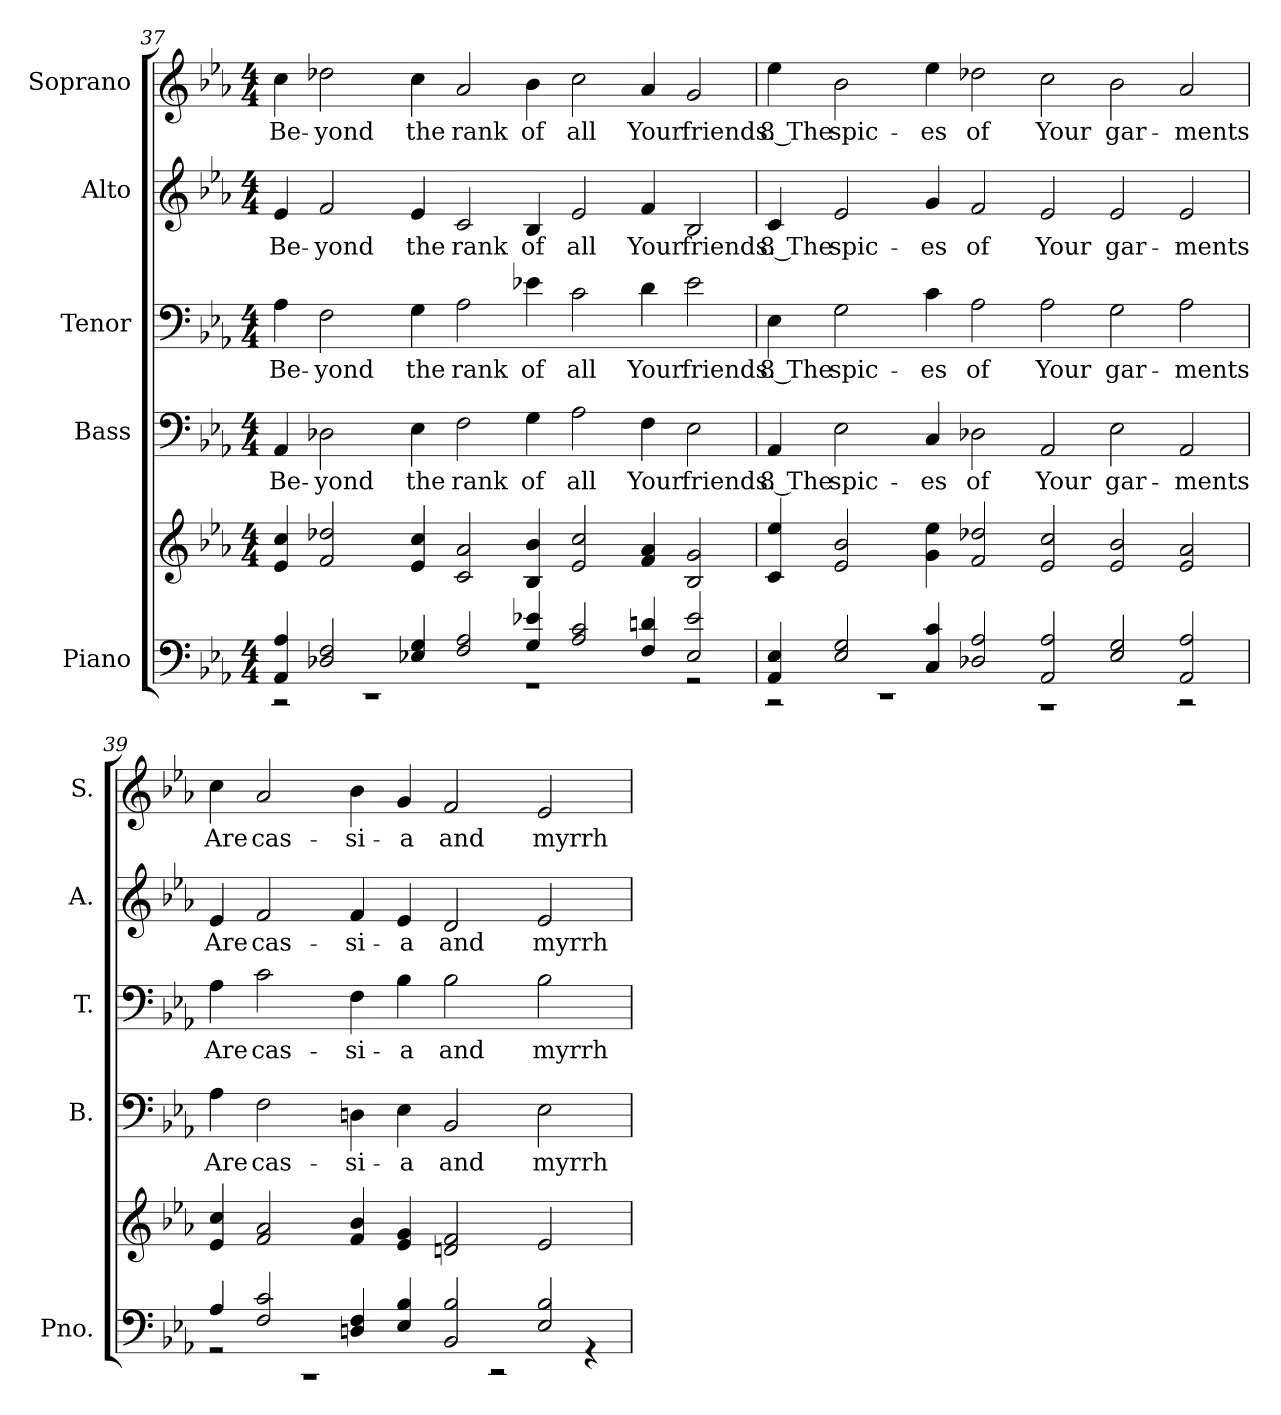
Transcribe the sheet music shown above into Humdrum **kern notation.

**kern	**kern	**kern	**text	**kern	**text	**kern	**text	**kern	**text
*part5	*part5	*part4	*part4	*part3	*part3	*part2	*part2	*part1	*part1
*staff6	*staff5	*staff4	*staff4	*staff3	*staff3	*staff2	*staff2	*staff1	*staff1
*I"Piano	*	*I"Bass	*	*I"Tenor	*	*I"Alto	*	*I"Soprano	*
*I'Pno.	*	*I'B.	*	*I'T.	*	*I'A.	*	*I'S.	*
*clefF4	*clefG2	*clefF4	*	*clefF4	*	*clefG2	*	*clefG2	*
*k[b-e-a-]	*k[b-e-a-]	*k[b-e-a-]	*	*k[b-e-a-]	*	*k[b-e-a-]	*	*k[b-e-a-]	*
*E-:	*E-:	*E-:	*	*E-:	*	*E-:	*	*E-:	*
*M4/4	*M4/4	*M4/4	*	*M4/4	*	*M4/4	*	*M4/4	*
=37	=37	=37	=37	=37	=37	=37	=37	=37	=37
*^	*	*	*	*	*	*	*	*	*
!	!	!	!	!LO:LY:b:color=#000000	!	!	!	!	!	!
!	!	!	!	!	!	!LO:LY:b:color=#000000	!	!	!	!
!	!	!	!	!	!	!	!	!LO:LY:b:color=#000000	!	!
!	!	!	!	!	!	!	!	!	!	!LO:LY:b:color=#000000
4AA-i/ 4A-i	2r	4e-i/ 4cci	4AA-i/	Be-	4A-i\	Be-	4e-i/	Be-	4cci\	Be-
!	!	!	!	!LO:LY:b:color=#000000	!	!	!	!	!	!
!	!	!	!	!	!	!LO:LY:b:color=#000000	!	!	!	!
!	!	!	!	!	!	!	!	!LO:LY:b:color=#000000	!	!
!	!	!	!	!	!	!	!	!	!	!LO:LY:b:color=#000000
2D-Xi/ 2Fi	.	2fi/ 2dd-Xi	2D-Xi\	-yond	2Fi\	-yond	2fi/	-yond	2dd-Xi\	-yond
.	1r	.	.	.	.	.	.	.	.	.
!	!	!	!	!LO:LY:b:color=#000000	!	!	!	!	!	!
!	!	!	!	!	!	!LO:LY:b:color=#000000	!	!	!	!
!	!	!	!	!	!	!	!	!LO:LY:b:color=#000000	!	!
!	!	!	!	!	!	!	!	!	!	!LO:LY:b:color=#000000
4E-Xi/ 4Gi	.	4e-i/ 4cci	4E-i\	the	4Gi\	the	4e-i/	the	4cci\	the
!	!	!	!	!LO:LY:b:color=#000000	!	!	!	!	!	!
!	!	!	!	!	!	!LO:LY:b:color=#000000	!	!	!	!
!	!	!	!	!	!	!	!	!LO:LY:b:color=#000000	!	!
!	!	!	!	!	!	!	!	!	!	!LO:LY:b:color=#000000
2Fi/ 2A-i	.	2ci/ 2a-i	2Fi\	rank	2A-i\	rank	2ci/	rank	2a-i/	rank
!	!	!	!	!LO:LY:b:color=#000000	!	!	!	!	!	!
!	!	!	!	!	!	!LO:LY:b:color=#000000	!	!	!	!
!	!	!	!	!	!	!	!	!LO:LY:b:color=#000000	!	!
!	!	!	!	!	!	!	!	!	!	!LO:LY:b:color=#000000
4Gi/ 4e-Xi	1r	4B-i/ 4b-i	4Gi\	of	4e-Xi\	of	4B-i/	of	4b-i\	of
!	!	!	!	!LO:LY:b:color=#000000	!	!	!	!	!	!
!	!	!	!	!	!	!LO:LY:b:color=#000000	!	!	!	!
!	!	!	!	!	!	!	!	!LO:LY:b:color=#000000	!	!
!	!	!	!	!	!	!	!	!	!	!LO:LY:b:color=#000000
2A-i/ 2ci	.	2e-i/ 2cci	2A-i\	all	2ci\	all	2e-i/	all	2cci\	all
!	!	!	!	!LO:LY:b:color=#000000	!	!	!	!	!	!
!	!	!	!	!	!	!LO:LY:b:color=#000000	!	!	!	!
!	!	!	!	!	!	!	!	!LO:LY:b:color=#000000	!	!
!	!	!	!	!	!	!	!	!	!	!LO:LY:b:color=#000000
4Fi/ 4dni	.	4fi/ 4a-i	4Fi\	Your	4di\	Your	4fi/	Your	4a-i/	Your
!	!	!	!	!LO:LY:b:color=#000000	!	!	!	!	!	!
!	!	!	!	!	!	!LO:LY:b:color=#000000	!	!	!	!
!	!	!	!	!	!	!	!	!LO:LY:b:color=#000000	!	!
!	!	!	!	!	!	!	!	!	!	!LO:LY:b:color=#000000
2E-i/ 2e-i	2r	2B-i/ 2gi	2E-i\	friends.	2e-i\	friends.	2B-i/	friends.	2gi/	friends.
=38	=38	=38	=38	=38	=38	=38	=38	=38	=38	=38
!	!	!	!	!LO:LY:b:color=#000000	!	!	!	!	!	!
!	!	!	!	!	!	!LO:LY:b:color=#000000	!	!	!	!
!	!	!	!	!	!	!	!	!LO:LY:b:color=#000000	!	!
!	!	!	!	!	!	!	!	!	!	!LO:LY:b:color=#000000
4AA-i/ 4E-i	2r	4ci/ 4ee-i	4AA-i/	8 The	4E-i\	8 The	4ci/	8 The	4ee-i\	8 The
!	!	!	!	!LO:LY:b:color=#000000	!	!	!	!	!	!
!	!	!	!	!	!	!LO:LY:b:color=#000000	!	!	!	!
!	!	!	!	!	!	!	!	!LO:LY:b:color=#000000	!	!
!	!	!	!	!	!	!	!	!	!	!LO:LY:b:color=#000000
2E-i/ 2Gi	.	2e-i/ 2b-i	2E-i\	spic-	2Gi\	spic-	2e-i/	spic-	2b-i\	spic-
.	1r	.	.	.	.	.	.	.	.	.
!	!	!	!	!LO:LY:b:color=#000000	!	!	!	!	!	!
!	!	!	!	!	!	!LO:LY:b:color=#000000	!	!	!	!
!	!	!	!	!	!	!	!	!LO:LY:b:color=#000000	!	!
!	!	!	!	!	!	!	!	!	!	!LO:LY:b:color=#000000
4Ci/ 4ci	.	4gi\ 4ee-i	4Ci/	-es	4ci\	-es	4gi/	-es	4ee-i\	-es
!	!	!	!	!LO:LY:b:color=#000000	!	!	!	!	!	!
!	!	!	!	!	!	!LO:LY:b:color=#000000	!	!	!	!
!	!	!	!	!	!	!	!	!LO:LY:b:color=#000000	!	!
!	!	!	!	!	!	!	!	!	!	!LO:LY:b:color=#000000
2D-Xi/ 2A-i	.	2fi/ 2dd-Xi	2D-Xi\	of	2A-i\	of	2fi/	of	2dd-Xi\	of
!	!	!	!	!LO:LY:b:color=#000000	!	!	!	!	!	!
!	!	!	!	!	!	!LO:LY:b:color=#000000	!	!	!	!
!	!	!	!	!	!	!	!	!LO:LY:b:color=#000000	!	!
!	!	!	!	!	!	!	!	!	!	!LO:LY:b:color=#000000
2AA-i/ 2A-i	1r	2e-i/ 2cci	2AA-i/	Your	2A-i\	Your	2e-i/	Your	2cci\	Your
!	!	!	!	!LO:LY:b:color=#000000	!	!	!	!	!	!
!	!	!	!	!	!	!LO:LY:b:color=#000000	!	!	!	!
!	!	!	!	!	!	!	!	!LO:LY:b:color=#000000	!	!
!	!	!	!	!	!	!	!	!	!	!LO:LY:b:color=#000000
2E-i/ 2Gi	.	2e-i/ 2b-i	2E-i\	gar-	2Gi\	gar-	2e-i/	gar-	2b-i\	gar-
!	!	!	!	!LO:LY:b:color=#000000	!	!	!	!	!	!
!	!	!	!	!	!	!LO:LY:b:color=#000000	!	!	!	!
!	!	!	!	!	!	!	!	!LO:LY:b:color=#000000	!	!
!	!	!	!	!	!	!	!	!	!	!LO:LY:b:color=#000000
2AA-i/ 2A-i	2r	2e-i/ 2a-i	2AA-i/	-ments	2A-i\	-ments	2e-i/	-ments	2a-i/	-ments
=39	=39	=39	=39	=39	=39	=39	=39	=39	=39	=39
!	!	!	!	!LO:LY:b:color=#000000	!	!	!	!	!	!
!	!	!	!	!	!	!LO:LY:b:color=#000000	!	!	!	!
!	!	!	!	!	!	!	!	!LO:LY:b:color=#000000	!	!
!	!	!	!	!	!	!	!	!	!	!LO:LY:b:color=#000000
4A-i/	2r	4e-i/ 4cci	4A-i\	Are	4A-i\	Are	4e-i/	Are	4cci\	Are
!	!	!	!	!LO:LY:b:color=#000000	!	!	!	!	!	!
!	!	!	!	!	!	!LO:LY:b:color=#000000	!	!	!	!
!	!	!	!	!	!	!	!	!LO:LY:b:color=#000000	!	!
!	!	!	!	!	!	!	!	!	!	!LO:LY:b:color=#000000
2Fi/ 2ci	.	2fi/ 2a-i	2Fi\	cas-	2ci\	cas-	2fi/	cas-	2a-i/	cas-
.	1r	.	.	.	.	.	.	.	.	.
!	!	!	!	!LO:LY:b:color=#000000	!	!	!	!	!	!
!	!	!	!	!	!	!LO:LY:b:color=#000000	!	!	!	!
!	!	!	!	!	!	!	!	!LO:LY:b:color=#000000	!	!
!	!	!	!	!	!	!	!	!	!	!LO:LY:b:color=#000000
4Dni/ 4Fi	.	4fi/ 4b-i	4Dni\	-si-	4Fi\	-si-	4fi/	-si-	4b-i\	-si-
!	!	!	!	!LO:LY:b:color=#000000	!	!	!	!	!	!
!	!	!	!	!	!	!LO:LY:b:color=#000000	!	!	!	!
!	!	!	!	!	!	!	!	!LO:LY:b:color=#000000	!	!
!	!	!	!	!	!	!	!	!	!	!LO:LY:b:color=#000000
4E-i/ 4B-i	.	4e-i/ 4gi	4E-i\	-a	4B-i\	-a	4e-i/	-a	4gi/	-a
!	!	!	!	!LO:LY:b:color=#000000	!	!	!	!	!	!
!	!	!	!	!	!	!LO:LY:b:color=#000000	!	!	!	!
!	!	!	!	!	!	!	!	!LO:LY:b:color=#000000	!	!
!	!	!	!	!	!	!	!	!	!	!LO:LY:b:color=#000000
2BB-i/ 2B-i	.	2dni/ 2fi	2BB-i/	and	2B-i\	and	2di/	and	2fi/	and
.	2r	.	.	.	.	.	.	.	.	.
!	!	!	!	!LO:LY:b:color=#000000	!	!	!	!	!	!
!	!	!	!	!	!	!LO:LY:b:color=#000000	!	!	!	!
!	!	!	!	!	!	!	!	!LO:LY:b:color=#000000	!	!
!	!	!	!	!	!	!	!	!	!	!LO:LY:b:color=#000000
2E-i/ 2B-i	.	2e-i/	2E-i\	myrrh	2B-i\	myrrh	2e-i/	myrrh	2e-i/	myrrh
.	4r	.	.	.	.	.	.	.	.	.
*v	*v	*	*	*	*	*	*	*	*	*
=	=	=	=	=	=	=	=	=	=
*-	*-	*-	*-	*-	*-	*-	*-	*-	*-
